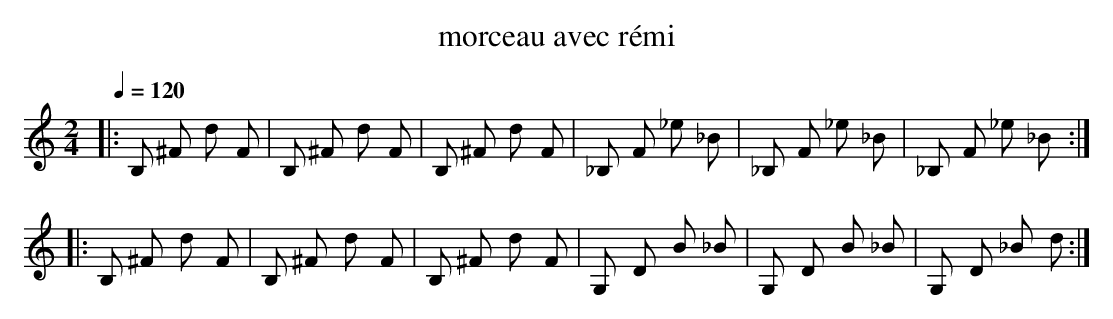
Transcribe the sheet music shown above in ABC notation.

X:1
T:morceau avec rémi
M:2/4
L:1/8
Q:1/4=120
K:C
V:1
|: B, ^F d F | B, ^F d F | B, ^F d F | _B, F _e _B | _B, F _e _B | _B, F _e _B :|
|: B, ^F d F | B, ^F d F | B, ^F d F | G, D B _B |  G, D B _B |  G, D _B d :|
